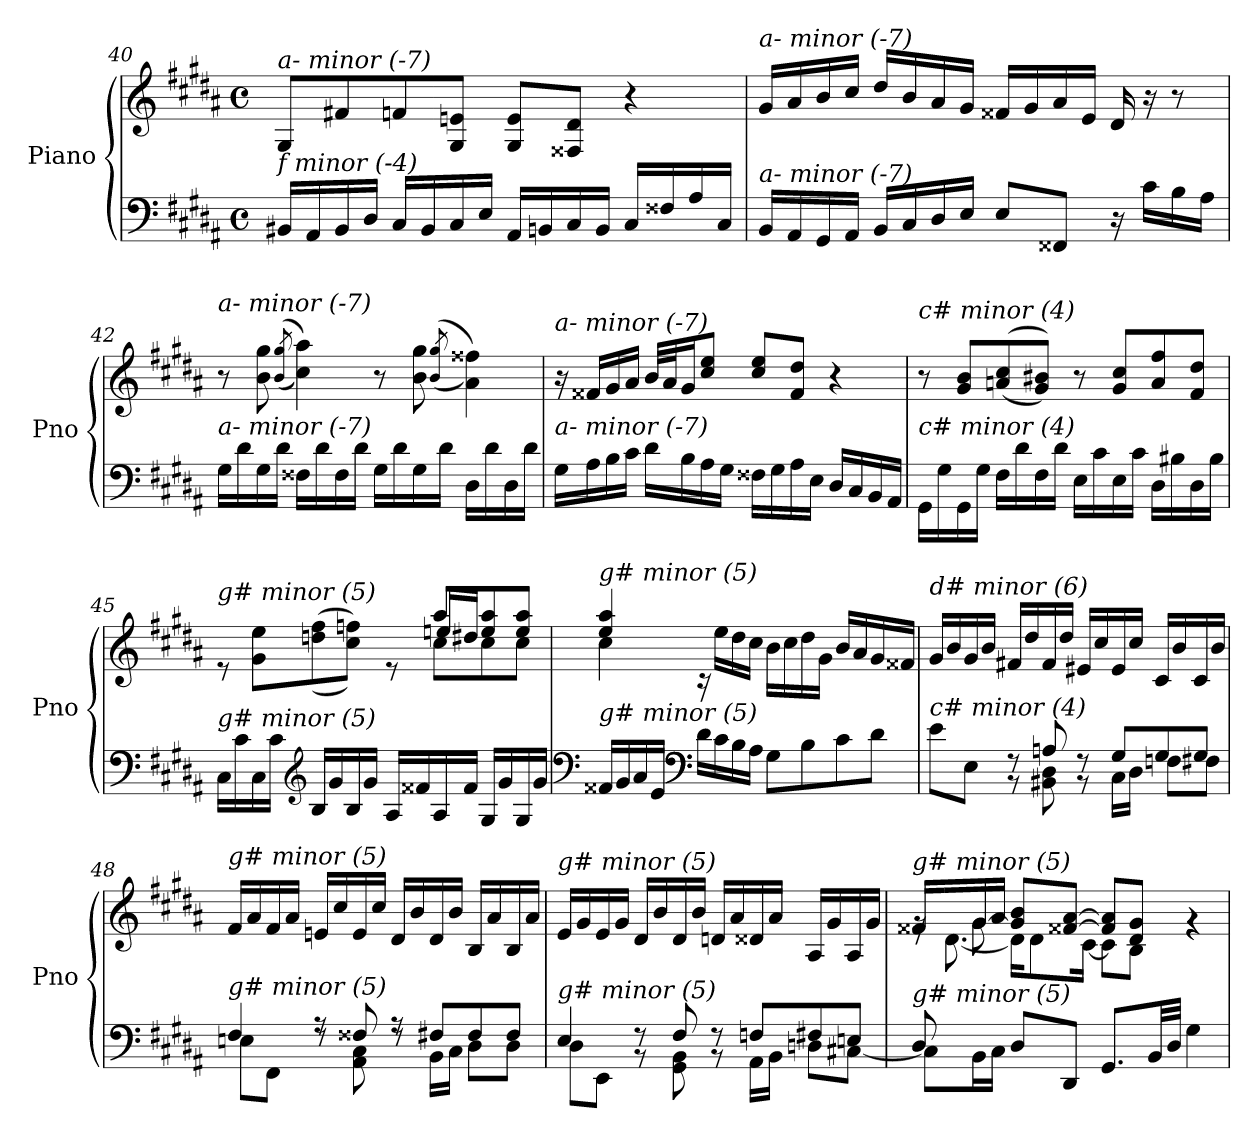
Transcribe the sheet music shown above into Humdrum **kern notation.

**kern	**kern
*part1	*part1
*staff2	*staff1
*I"Piano	*
*I'Pno	*
!!LO:LB:g=z
*clefF4	*clefG2
*k[f#c#g#d#a#]	*k[f#c#g#d#a#]
*M4/4	*M4/4
*met(c)	*met(c)
=40	=40
!	!LO:TX:i:t=a- minor (-7)
!LO:TX:i:t=f minor (-4)	!
16BB#X/LL	8G#/L
16AA#/	.
16BB#/	8f#X/
16D#/JJ	.
16C#/LL	8fni/
16BB#/	.
16C#/	8G#/ 8en/J
16E/JJ	.
16AA#/LL	8G#/ 8e/L
16BBn/	.
16C#/	8F##X/ 8d#/J
16BB/JJ	.
16C#/LL	4r
16F##X/	.
16A#/	.
16C#/JJ	.
=41	=41
!	!LO:TX:i:t=a- minor (-7)
!LO:TX:i:t=a- minor (-7)	!
16BB/LL	16g#/LL
16AA#/	16a#/
16GG#/	16b/
16AA#/JJ	16cc#/JJ
16BB/LL	16dd#/LL
16C#/	16b/
16D#/	16a#/
16E/JJ	16g#/JJ
8E/L	16f##X/LL
.	16g#/
8FF##X/J	16a#/
.	16e/JJ
16r	16d#/
16c#\LL	16r
16B\	8r
16A#\JJ	.
=42	=42
!	!LO:TX:i:t=a- minor (-7)
!LO:TX:i:t=a- minor (-7)	!
16G#\LL	8r
16d#\	.
16G#\	8b\ 8gg#\
16d#\JJ	.
.	((>8qb/ 8qgg#/
16F##X\LL	4cc#\ 4aa#\))
16d#\	.
16F##\	.
16d#\JJ	.
16G#\LL	8r
16d#\	.
16G#\	8b\ 8gg#\
16d#\JJ	.
.	((>8qb/ 8qgg#/
16D#\LL	4a#\ 4ff##X\))
16d#\	.
16D#\	.
16d#\JJ	.
!!LO:LB:g=z
=43	=43
!	!LO:TX:i:t=a- minor (-7)
!LO:TX:i:t=a- minor (-7)	!
16G#\LL	16r
16A#\	16f##X/LL
16B\	16g#/
16c#\JJ	16a#/JJ
16d#\LL	32b/LLL
.	32a#/J
16B\	16g#/J
16A#\	8cc#/ 8ee/J
16G#\JJ	.
16F##X\LL	8cc#/ 8ee/L
16G#\	.
16A#\	8f##/ 8dd#/J
16E\JJ	.
16D#/LL	4r
16C#/	.
16BB/	.
16AA#/JJ	.
=44	=44
!	!LO:TX:i:t=c# minor (4)
!LO:TX:i:t=c# minor (4)	!
16GG#\LL	8r
16G#\	.
16GG#\	8g#/ 8b/L
16G#\JJ	.
16F#\LL	((>8an/ 8cc#/
16d#\	.
16F#\	8g#/ 8b#X/J))
16d#\JJ	.
16E\LL	8r
16c#\	.
16E\	8g#/ 8cc#/L
16c#\JJ	.
16D#\LL	8a/ 8ff#/
16B#X\	.
16D#\	8f#/ 8dd#/J
16B#\JJ	.
=45	=45
*^	*^
*	*^	*	*^
!	!	!	!LO:TX:i:t=g# minor (5)	!	!
!LO:TX:i:t=g# minor (5)	!	!	!	!	!
2ryy	2ryy	16C#\LL	8re	2ryy	2ryy
.	.	16c#\	.	.	.
.	.	16C#\	8g#\ 8ee\L	.	.
.	.	16c#\JJ	.	.	.
*clefG2	*	*	*	*	*
.	.	16B/LL	((>8ddn\ 8ff#\	.	.
.	.	16g#/	.	.	.
.	.	16B/	8cc#\ 8ffni\J))	.	.
.	.	16g#/JJ	.	.	.
8ryy	8ryy	16A#/LL	8re	8ryy	8ryy
.	.	16f##X/	.	.	.
4.ryy	8ryy	16A#/	8aa#/L	8cc#\L	16een/LL
.	.	16f##/JJ	.	.	16dd#X/JJ
.	4ryy	16G#/LL	8ee/ 8aa#/	8cc#\	4ryy
.	.	16g#/	.	.	.
.	.	16G#/	8ee/ 8aa#/J	8cc#\J	.
.	.	16g#/JJ	.	.	.
*	*	*	*	*v	*v
!!LO:LB:g=z
=46	=46	=46	=46	=46
!	!	!	!LO:TX:i:t=g# minor (5)	!
!LO:TX:i:t=g# minor (5)	!	!	!	!
*	*v	*v	*	*
4ryy	16f##X/LL	4ee/ 4aa#/	4cc#\
.	16g#/	.	.
.	16a#/	.	.
.	16e/JJ	.	.
*clefF4	*	*	*
2.ryy	16d#\LL	16rc	2.ryy
.	16c#\	16ee\LL	.
.	16B\	16dd#\	.
.	16A#\JJ	16cc#\JJ	.
.	8G#\L	16b\LL	.
.	.	16cc#\	.
.	8B\	16dd#\	.
.	.	16g#\JJ	.
.	8c#\	16b/LL	.
.	.	16a#/	.
.	8d#\J	16g#/	.
.	.	16f##X/JJ	.
=47	=47	=47	=47
!	!	!LO:TX:i:t=d# minor (6)	!
!LO:TX:i:t=c# minor (4)	!	!	!
8e\L	4ryy	16g#/LL	4ryy
.	.	16b/	.
8E\J	.	16g#/	.
.	.	16b/JJ	.
8rBB	8rF	16f#X/LL	2.ryy
.	.	16dd#/	.
8An/	8BB#X\ 8D#\	16f#/	.
.	.	16dd#/JJ	.
8rBB	8rF	16e#X/LL	.
.	.	16cc#/	.
8G#/L	16C#\LL	16e#/	.
.	16D#\JJ	16cc#/JJ	.
8G#/	8Fni\L	16c#/LL	.
.	.	16b/	.
8G#/J	8F#i\J	16c#/	.
.	.	16b/JJ	.
*	*	*v	*v
=48	=48	=48
!	!	!LO:TX:i:t=g# minor (5)
!LO:TX:i:t=g# minor (5)	!	!
4F#/	8En\L	16f#/LL
.	.	16a#/
.	8FF#\J	16f#/
.	.	16a#/JJ
8r	8rF	16en/LL
.	.	16cc#/
8F##Xi/	8AA#\ 8C#\	16e/
.	.	16cc#/JJ
8r	8rF	16d#/LL
.	.	16b/
8F#/L	16BB\LL	16d#/
.	16C#\JJ	16b/JJ
8F#/	8D#\L	16B/LL
.	.	16a#/
8F#/J	8D#\J	16B/
.	.	16a#/JJ
!!LO:LB:g=z
=49	=49	=49
!	!	!LO:TX:i:t=g# minor (5)
!LO:TX:i:t=g# minor (5)	!	!
4E/	8D#\L	16e/LL
.	.	16g#/
.	8EE\J	16e/
.	.	16g#/JJ
8rBB	8rF	16d#/LL
.	.	16b/
8F#/	8GG#\ 8BB\	16d#/
.	.	16b/JJ
8rBB	8rF	16dni/LL
.	.	16a#/
8Fni/L	16AA#\LL	16d##i/
.	16BB\JJ	16a#/JJ
8F#i/	8Dni\L	16A#/LL
.	.	16g#/
8En/J	[8C#X\J	16A#/
.	.	16g#/JJ
=50	=50	=50
*	*^	*^
*	*	*	*	*^
*	*	*	*	*	*^
!	!	!	!LO:TX:i:t=g# minor (5)	!	!	!
!LO:TX:i:t=g# minor (5)	!	!	!	!	!	!
8ryy	8D#/	8C#\L]	16f##X/LL	16rg	8ryy	4ryy
.	.	.	16d#/yy	[8.d#\	.	.
8ryy	8ryy	16BB\L	16g#/	.	[8g#\	.
.	.	16C#\JJ	16a#/JJ	.	.	.
2.ryy	8D#/L	2.ryy	8g#/] 8b/L	16d#\KL]	2.ryy	2.ryy
.	.	.	.	8d#\	.	.
.	8DD#/J	.	[8f##X/ [8a#/J	.	.	.
.	.	.	.	[16c#\Jk	.	.
.	8.GG#/L	.	8f##/] 8a#/]L	8c#\L]	.	.
.	.	.	8d#/ 8g#/J	8B\J	.	.
.	32BB/LL	.	.	.	.	.
.	32D#/JJJ	.	.	.	.	.
.	4G#\	.	4rg	4rg	.	.
*v	*v	*v	*	*	*	*
*	*v	*v	*v	*v
=	=
*-	*-
